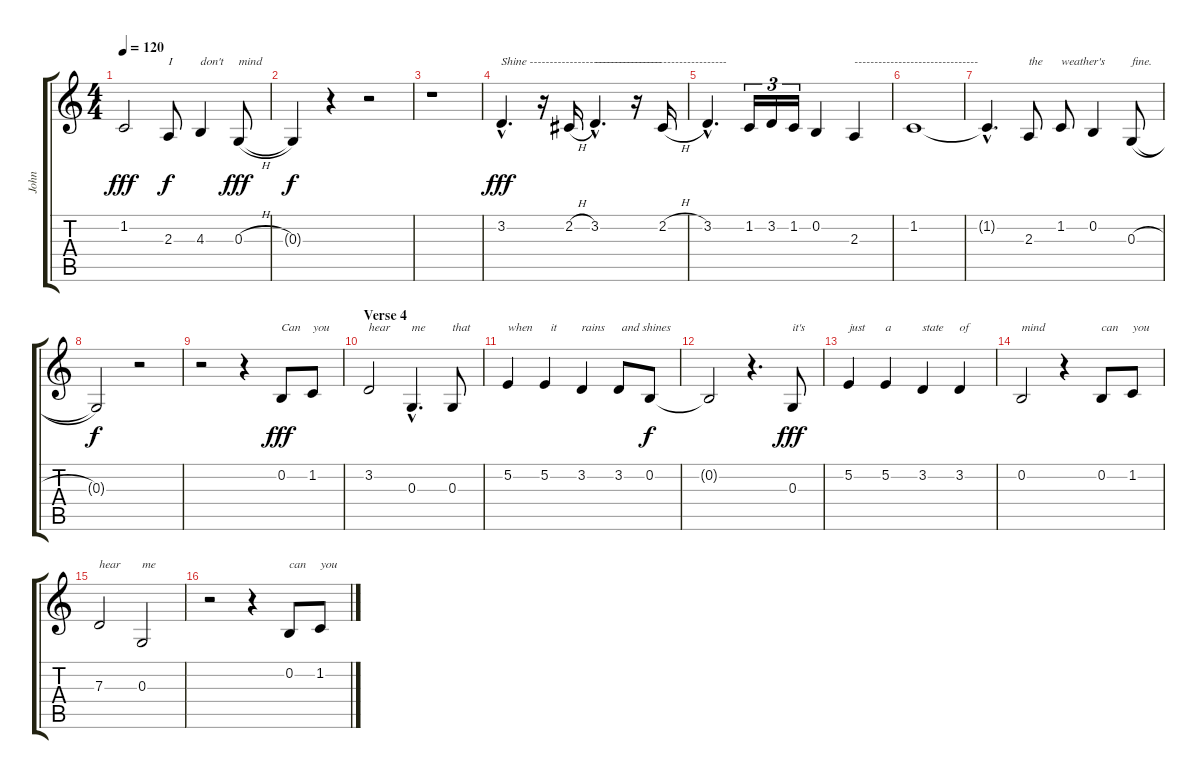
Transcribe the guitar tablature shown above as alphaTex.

\track ("John" "John") {instrument synthbrass2}
\staff {score tabs}
\tuning (E4 B3 G3 D3 A2 E2) {hide}
\ts (4 4)
\tempo 120
\clef g2
\ks c
1.2{t}.2{dy fff} 2.3.8{txt "I" dy f} 4.3.4{txt "don't"} 0.3{h}.8{txt "mind" dy fff} |
0.3{t}.4{dy f} r.4 r.2 |
r.1 |
3.2{hac}.4{d txt "Shine ---------------------------------" dy fff} r.16 2.2{h}.16 3.2{hac}.4{d txt "---------------------------------"} r.16 2.2{h}.16 |
3.2{hac}.4{d} 1.2.16{tu (3 2)} 3.2.16{tu (3 2)} 1.2.16{tu (3 2)} 0.2.4 2.3.4{txt "-------------------------------"} |
1.2.1 |
1.2{hac t}.4{d} 2.3.8{txt "the"} 1.2.8{txt "weather's"} 0.2.4 0.3{h}.8{txt "fine."} |
0.3{t}.2{dy f} r.2 |
r.2 r.4 0.2.8{txt "Can" dy fff} 1.2.8{txt "you"} |
\section ("" "Verse 4")
3.2.2{txt "hear"} 0.3{hac}.4{d txt "me"} 0.3.8{txt "that"} |
5.2.4{txt "when"} 5.2.4{txt "  it"} 3.2.4{txt "rains"} 3.2.8{txt " and shines"} 0.2.8{dy f} |
0.2{t}.2{txt " "} r.4{d} 0.3.8{txt "it's" dy fff} |
5.2.4{txt "just"} 5.2.4{txt "a"} 3.2.4{txt "state"} 3.2.4{txt "of"} |
0.2.2{txt "mind"} r.4 0.2.8{txt "can"} 1.2.8{txt "you"} |
7.3.2{txt "hear"} 0.3.2{txt "me"} |
r.2 r.4 0.2.8{txt "can"} 1.2.8{txt "you"}
